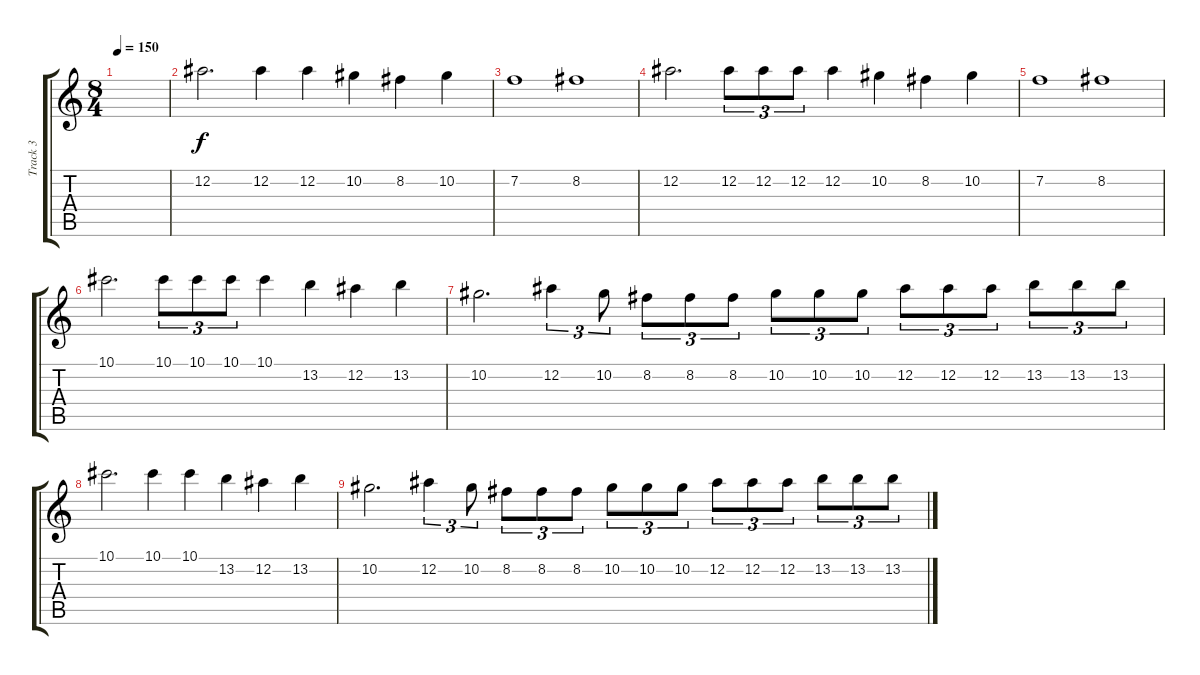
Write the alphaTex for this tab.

\track ("Track 3" "Track 3") {instrument distortionguitar}
\staff {score tabs}
\tuning (Eb4 Bb3 Gb3 Db3 Ab2 Eb2) {hide}
\ts (8 4)
\tempo 150
\clef g2
\ks c
|
12.2.2{d} 12.2.4 12.2.4 10.2.4 8.2.4 10.2.4 |
7.2.1 8.2.1 |
12.2.2{d} 12.2.8{tu (3 2)} 12.2.8{tu (3 2)} 12.2.8{tu (3 2)} 12.2.4 10.2.4 8.2.4 10.2.4 |
7.2.1 8.2.1 |
10.1.2{d} 10.1.8{tu (3 2)} 10.1.8{tu (3 2)} 10.1.8{tu (3 2)} 10.1.4 13.2.4 12.2.4 13.2.4 |
10.2.2{d} 12.2.4{tu (3 2)} 10.2.8{tu (3 2)} 8.2.8{tu (3 2)} 8.2.8{tu (3 2)} 8.2.8{tu (3 2)} 10.2.8{tu (3 2)} 10.2.8{tu (3 2)} 10.2.8{tu (3 2)} 12.2.8{tu (3 2)} 12.2.8{tu (3 2)} 12.2.8{tu (3 2)} 13.2.8{tu (3 2)} 13.2.8{tu (3 2)} 13.2.8{tu (3 2)} |
10.1.2{d} 10.1.4 10.1.4 13.2.4 12.2.4 13.2.4 |
10.2.2{d} 12.2.4{tu (3 2)} 10.2.8{tu (3 2)} 8.2.8{tu (3 2)} 8.2.8{tu (3 2)} 8.2.8{tu (3 2)} 10.2.8{tu (3 2)} 10.2.8{tu (3 2)} 10.2.8{tu (3 2)} 12.2.8{tu (3 2)} 12.2.8{tu (3 2)} 12.2.8{tu (3 2)} 13.2.8{tu (3 2)} 13.2.8{tu (3 2)} 13.2.8{tu (3 2)}
